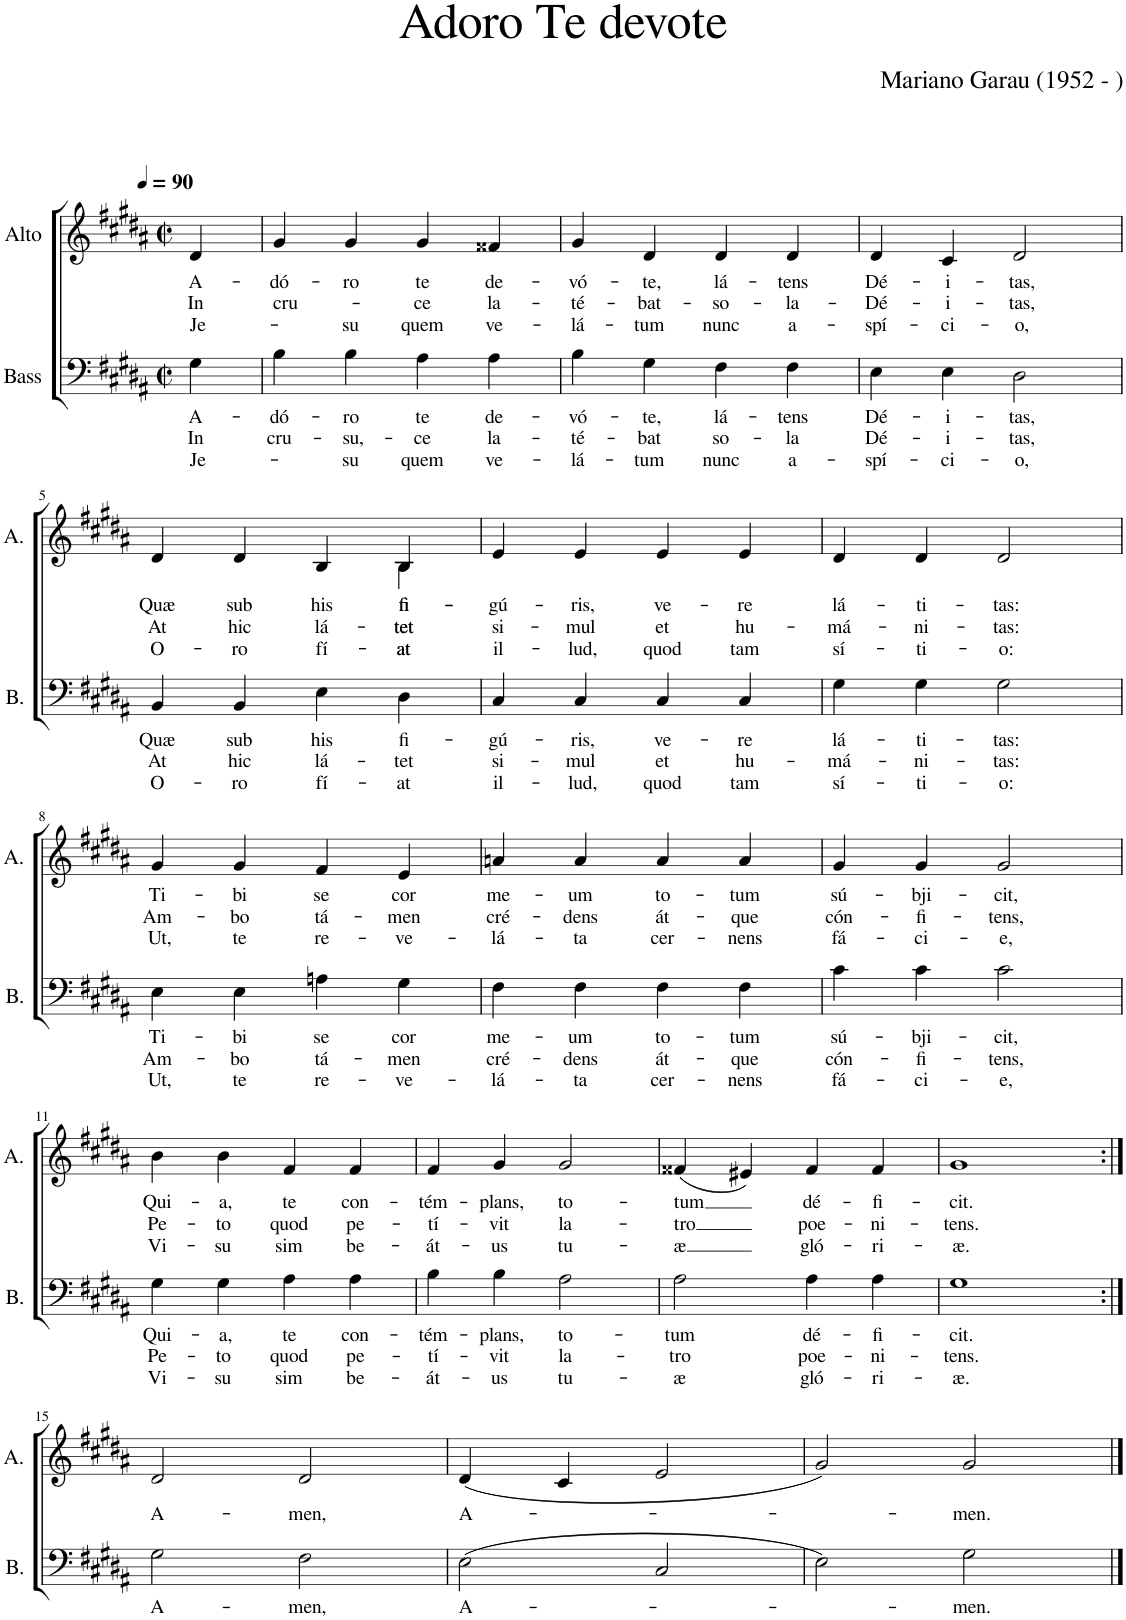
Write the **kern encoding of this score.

**kern	**text	**text	**text	**kern	**text	**text	**text
*part2	*part2	*part2	*part2	*part1	*part1	*part1	*part1
*staff2	*staff2	*staff2	*staff2	*staff1	*staff1	*staff1	*staff1
*I"Bass	*	*	*	*I"Alto	*	*	*
*I'B.	*	*	*	*I'A.	*	*	*
*clefF4	*	*	*	*clefG2	*	*	*
*k[f#c#g#d#a#]	*	*	*	*k[f#c#g#d#a#]	*	*	*
*M2/2	*	*	*	*M2/2	*	*	*
*met(c|)	*	*	*	*met(c|)	*	*	*
*MM90	*	*	*	*MM90	*	*	*
=1	=1	=1	=1	=1	=1	=1	=1
!	!LO:LY:b	!LO:LY:b	!LO:LY:b	!	!LO:LY:b	!LO:LY:b	!LO:LY:b
4G#\	A-	In	Je-	4d#/	A-	In	Je-
=2	=2	=2	=2	=2	=2	=2	=2
!	!LO:LY:b	!LO:LY:b	!	!	!LO:LY:b	!LO:LY:b	!
4B\	-dó-	cru-	.	4g#/	-dó-	cru-	.
!	!LO:LY:b	!LO:LY:b	!LO:LY:b	!	!LO:LY:b	!	!LO:LY:b
4B\	-ro	-su,-	-su	4g#/	-ro	.	-su
!	!LO:LY:b	!LO:LY:b	!LO:LY:b	!	!LO:LY:b	!LO:LY:b	!LO:LY:b
4A#\	te	-ce	quem	4g#/	te	-ce	quem
!	!LO:LY:b	!LO:LY:b	!LO:LY:b	!	!LO:LY:b	!LO:LY:b	!LO:LY:b
4A#\	de-	la-	ve-	4f##X/	de-	la-	ve-
=3	=3	=3	=3	=3	=3	=3	=3
!	!LO:LY:b	!LO:LY:b	!LO:LY:b	!	!LO:LY:b	!LO:LY:b	!LO:LY:b
4B\	-vó-	-té-	-lá-	4g#/	-vó-	-té-	-lá-
!	!LO:LY:b	!LO:LY:b	!LO:LY:b	!	!LO:LY:b	!LO:LY:b	!LO:LY:b
4G#\	-te,	-bat	-tum	4d#/	-te,	-bat-	-tum
!	!LO:LY:b	!LO:LY:b	!LO:LY:b	!	!LO:LY:b	!LO:LY:b	!LO:LY:b
4F#\	lá-	so-	nunc	4d#/	lá-	-so-	nunc
!	!LO:LY:b	!LO:LY:b	!LO:LY:b	!	!LO:LY:b	!LO:LY:b	!LO:LY:b
4F#\	-tens	-la	a-	4d#/	-tens	-la-	a-
=4	=4	=4	=4	=4	=4	=4	=4
!	!LO:LY:b	!LO:LY:b	!LO:LY:b	!	!LO:LY:b	!LO:LY:b	!LO:LY:b
4E\	Dé-	Dé-	-spí-	4d#/	Dé-	-Dé-	-spí-
!	!LO:LY:b	!LO:LY:b	!LO:LY:b	!	!LO:LY:b	!LO:LY:b	!LO:LY:b
4E\	-i-	-i-	-ci-	4c#/	-i-	-i-	-ci-
!	!LO:LY:b	!LO:LY:b	!LO:LY:b	!	!LO:LY:b	!LO:LY:b	!LO:LY:b
2D#\	-tas,	-tas,	-o,	2d#/	-tas,	-tas,	-o,
!!LO:LB:g=z
=5	=5	=5	=5	=5	=5	=5	=5
!	!LO:LY:b	!LO:LY:b	!LO:LY:b	!	!LO:LY:b	!LO:LY:b	!LO:LY:b
*	*	*	*	*^	*	*	*
4BB/	Quæ	At	O-	4d#/	2.ryy	Quæ	At	O-
!	!LO:LY:b	!LO:LY:b	!LO:LY:b	!	!	!LO:LY:b	!LO:LY:b	!LO:LY:b
4BB/	sub	hic	-ro	4d#/	.	sub	hic	-ro
!	!LO:LY:b	!LO:LY:b	!LO:LY:b	!	!	!LO:LY:b	!LO:LY:b	!LO:LY:b
4E\	his	lá-	fí-	4B/	.	his	lá-	fí-
!	!LO:LY:b	!LO:LY:b	!LO:LY:b	!	!	!LO:LY:b	!LO:LY:b	!LO:LY:b
!	!	!	!	!	!	!LO:LY:b	!LO:LY:b	!LO:LY:b
4D#\	fi-	-tet	-at	4B/	4B\	fi-	-tet	-at
=6	=6	=6	=6	=6	=6	=6	=6	=6
!	!LO:LY:b	!LO:LY:b	!LO:LY:b	!	!	!LO:LY:b	!LO:LY:b	!LO:LY:b
*	*	*	*	*v	*v	*	*	*
4C#/	-gú-	si-	il-	4e/	-gú-	si-	il-
!	!LO:LY:b	!LO:LY:b	!LO:LY:b	!	!LO:LY:b	!LO:LY:b	!LO:LY:b
4C#/	-ris,	-mul	-lud,	4e/	-ris,	-mul	-lud,
!	!LO:LY:b	!LO:LY:b	!LO:LY:b	!	!LO:LY:b	!LO:LY:b	!LO:LY:b
4C#/	ve-	et	quod	4e/	ve-	et	quod
!	!LO:LY:b	!LO:LY:b	!LO:LY:b	!	!LO:LY:b	!LO:LY:b	!LO:LY:b
4C#/	-re	hu-	tam	4e/	-re	hu-	tam
=7	=7	=7	=7	=7	=7	=7	=7
!	!LO:LY:b	!LO:LY:b	!LO:LY:b	!	!LO:LY:b	!LO:LY:b	!LO:LY:b
4G#\	lá-	-má-	sí-	4d#/	lá-	-má-	sí-
!	!LO:LY:b	!LO:LY:b	!LO:LY:b	!	!LO:LY:b	!LO:LY:b	!LO:LY:b
4G#\	-ti-	-ni-	-ti-	4d#/	-ti-	-ni-	-ti-
!	!LO:LY:b	!LO:LY:b	!LO:LY:b	!	!LO:LY:b	!LO:LY:b	!LO:LY:b
2G#\	-tas:	-tas:	-o:	2d#/	-tas:	-tas:	-o:
!!LO:LB:g=z
=8	=8	=8	=8	=8	=8	=8	=8
!	!LO:LY:b	!LO:LY:b	!LO:LY:b	!	!LO:LY:b	!LO:LY:b	!LO:LY:b
4E\	Ti-	Am-	Ut,	4g#/	Ti-	Am-	Ut,
!	!LO:LY:b	!LO:LY:b	!LO:LY:b	!	!LO:LY:b	!LO:LY:b	!LO:LY:b
4E\	-bi	-bo	te	4g#/	-bi	-bo	te
!	!LO:LY:b	!LO:LY:b	!LO:LY:b	!	!LO:LY:b	!LO:LY:b	!LO:LY:b
4An\	se	tá-	re-	4f#/	se	tá-	re-
!	!LO:LY:b	!LO:LY:b	!LO:LY:b	!	!LO:LY:b	!LO:LY:b	!LO:LY:b
4G#\	cor	-men	-ve-	4e/	cor	-men	-ve-
=9	=9	=9	=9	=9	=9	=9	=9
!	!LO:LY:b	!LO:LY:b	!LO:LY:b	!	!LO:LY:b	!LO:LY:b	!LO:LY:b
4F#\	me-	cré-	-lá-	4an/	me-	cré-	-lá-
!	!LO:LY:b	!LO:LY:b	!LO:LY:b	!	!LO:LY:b	!LO:LY:b	!LO:LY:b
4F#\	-um	-dens	-ta	4a/	-um	-dens	-ta
!	!LO:LY:b	!LO:LY:b	!LO:LY:b	!	!LO:LY:b	!LO:LY:b	!LO:LY:b
4F#\	to-	át-	cer-	4a/	to-	át-	cer-
!	!LO:LY:b	!LO:LY:b	!LO:LY:b	!	!LO:LY:b	!LO:LY:b	!LO:LY:b
4F#\	-tum	-que	-nens	4a/	-tum	-que	-nens
=10	=10	=10	=10	=10	=10	=10	=10
!	!LO:LY:b	!LO:LY:b	!LO:LY:b	!	!LO:LY:b	!LO:LY:b	!LO:LY:b
4c#\	sú-	cón-	fá-	4g#/	sú-	cón-	fá-
!	!LO:LY:b	!LO:LY:b	!LO:LY:b	!	!LO:LY:b	!LO:LY:b	!LO:LY:b
4c#\	-bji-	-fi-	-ci-	4g#/	-bji-	-fi-	-ci-
!	!LO:LY:b	!LO:LY:b	!LO:LY:b	!	!LO:LY:b	!LO:LY:b	!LO:LY:b
2c#\	-cit,	-tens,	-e,	2g#/	-cit,	-tens,	-e,
!!LO:LB:g=z
=11	=11	=11	=11	=11	=11	=11	=11
!	!LO:LY:b	!LO:LY:b	!LO:LY:b	!	!LO:LY:b	!LO:LY:b	!LO:LY:b
4G#\	Qui-	Pe-	Vi-	4b\	Qui-	Pe-	Vi-
!	!LO:LY:b	!LO:LY:b	!LO:LY:b	!	!LO:LY:b	!LO:LY:b	!LO:LY:b
4G#\	-a,	-to	-su	4b\	-a,	-to	-su
!	!LO:LY:b	!LO:LY:b	!LO:LY:b	!	!LO:LY:b	!LO:LY:b	!LO:LY:b
4A#\	te	quod	sim	4f#/	te	quod	sim
!	!LO:LY:b	!LO:LY:b	!LO:LY:b	!	!LO:LY:b	!LO:LY:b	!LO:LY:b
4A#\	con-	pe-	be-	4f#/	con-	pe-	be-
=12	=12	=12	=12	=12	=12	=12	=12
!	!LO:LY:b	!LO:LY:b	!LO:LY:b	!	!LO:LY:b	!LO:LY:b	!LO:LY:b
4B\	-tém-	-tí-	-át-	4f#/	-tém-	-tí-	-át-
!	!LO:LY:b	!LO:LY:b	!LO:LY:b	!	!LO:LY:b	!LO:LY:b	!LO:LY:b
4B\	-plans,	-vit	-us	4g#/	-plans,	-vit	-us
!	!LO:LY:b	!LO:LY:b	!LO:LY:b	!	!LO:LY:b	!LO:LY:b	!LO:LY:b
2A#\	to-	la-	-tu-	2g#/	to-	la-	-tu-
=13	=13	=13	=13	=13	=13	=13	=13
!	!LO:LY:b	!LO:LY:b	!LO:LY:b	!	!LO:LY:b	!LO:LY:b	!LO:LY:b
2A#\	-tum	-tro	-æ	(4f##X/	-tum	-tro	-æ
.	.	.	.	4e#X/)	.	.	.
!	!LO:LY:b	!LO:LY:b	!LO:LY:b	!	!LO:LY:b	!LO:LY:b	!LO:LY:b
4A#\	dé-	poe-	gló-	4f##/	dé-	poe-	gló-
!	!LO:LY:b	!LO:LY:b	!LO:LY:b	!	!LO:LY:b	!LO:LY:b	!LO:LY:b
4A#\	-fi-	-ni-	-ri-	4f##/	-fi-	-ni-	-ri-
=14	=14	=14	=14	=14	=14	=14	=14
!	!LO:LY:b	!LO:LY:b	!LO:LY:b	!	!LO:LY:b	!LO:LY:b	!LO:LY:b
1G#	-cit.	-tens.	-æ.	1g#	-cit.	-tens.	-æ.
!!LO:LB:g=z
=15:|!	=15:|!	=15:|!	=15:|!	=15:|!	=15:|!	=15:|!	=15:|!
!	!LO:LY:b	!	!	!	!LO:LY:b	!	!
2G#\	A-	.	.	2d#/	A-	.	.
!	!LO:LY:b	!	!	!	!LO:LY:b	!	!
2F#\	-men,	.	.	2d#/	-men,	.	.
=16	=16	=16	=16	=16	=16	=16	=16
!	!LO:LY:b	!	!	!	!LO:LY:b	!	!
(2E\	A-	.	.	(4d#/	A-	.	.
.	.	.	.	4c#/	.	.	.
2C#/	.	.	.	2e/	.	.	.
=17	=17	=17	=17	=17	=17	=17	=17
2E\)	.	.	.	2g#/)	.	.	.
!	!LO:LY:b	!	!	!	!LO:LY:b	!	!
2G#\	-men.	.	.	2g#/	-men.	.	.
==	==	==	==	==	==	==	==
*-	*-	*-	*-	*-	*-	*-	*-
